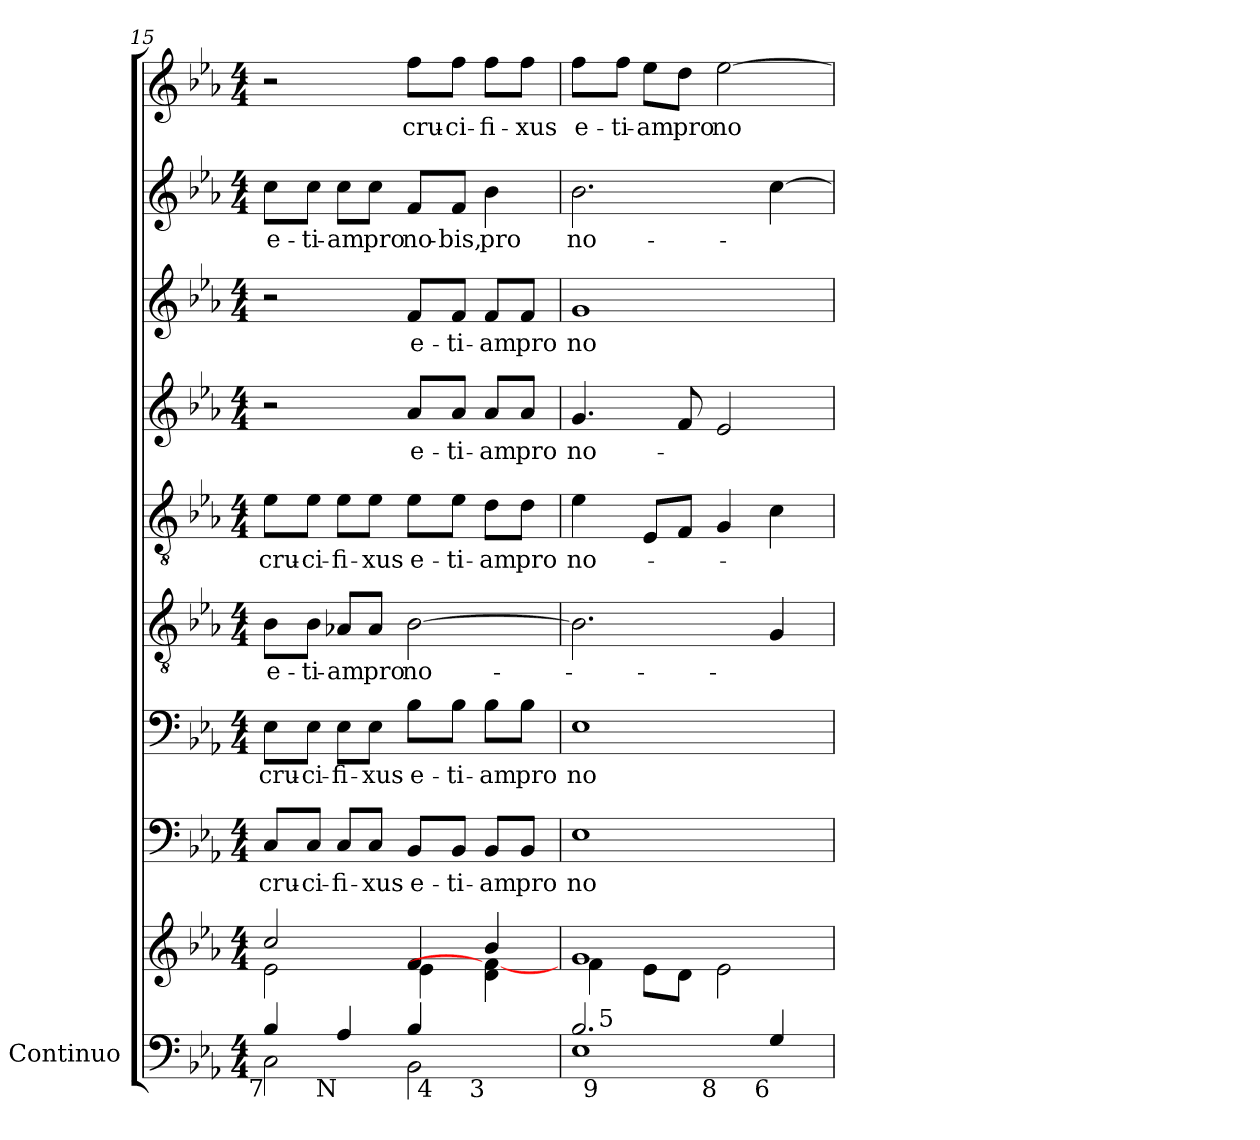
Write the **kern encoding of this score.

**kern	**kern	**kern	**text	**kern	**text	**kern	**text	**kern	**text	**kern	**text	**kern	**text	**kern	**text	**kern	**text
*part9	*part9	*part8	*part8	*part7	*part7	*part6	*part6	*part5	*part5	*part4	*part4	*part3	*part3	*part2	*part2	*part1	*part1
*staff10	*staff9	*staff8	*staff8	*staff7	*staff7	*staff6	*staff6	*staff5	*staff5	*staff4	*staff4	*staff3	*staff3	*staff2	*staff2	*staff1	*staff1
*I"Continuo	*	*	*	*	*	*	*	*	*	*	*	*	*	*	*	*	*
*clefF4	*clefG2	*clefF4	*	*clefF4	*	*clefGv2	*	*clefGv2	*	*clefG2	*	*clefG2	*	*clefG2	*	*clefG2	*
*k[b-e-a-]	*k[b-e-a-]	*k[b-e-a-]	*	*k[b-e-a-]	*	*k[b-e-a-]	*	*k[b-e-a-]	*	*k[b-e-a-]	*	*k[b-e-a-]	*	*k[b-e-a-]	*	*k[b-e-a-]	*
*c:	*c:	*c:	*	*c:	*	*c:	*	*c:	*	*c:	*	*c:	*	*c:	*	*c:	*
*M4/4	*M4/4	*M4/4	*	*M4/4	*	*M4/4	*	*M4/4	*	*M4/4	*	*M4/4	*	*M4/4	*	*M4/4	*
=15	=15	=15	=15	=15	=15	=15	=15	=15	=15	=15	=15	=15	=15	=15	=15	=15	=15
*^	*^	*	*	*	*	*	*	*	*	*	*	*	*	*	*	*	*
!	!	!	!	!	!LO:LY:b:color=#000000	!	!	!	!	!	!	!	!	!	!	!	!	!	!
!	!	!	!	!	!	!	!LO:LY:b:color=#000000	!	!	!	!	!	!	!	!	!	!	!	!
!	!	!	!	!	!	!	!	!	!LO:LY:b:color=#000000	!	!	!	!	!	!	!	!	!	!
!	!	!	!	!	!	!	!	!	!	!	!LO:LY:b:color=#000000	!	!	!	!	!	!	!	!
!LO:TX:b:rj:t=7	!	!	!	!	!	!	!	!	!	!	!	!	!	!	!	!	!	!	!
!	!	!	!	!	!	!	!	!	!	!	!	!	!	!	!	!	!LO:LY:b:color=#000000	!	!
*	*^	*	*	*	*	*	*	*	*	*	*	*	*	*	*	*	*	*	*
4B-i/	2Ci\	2ryy	2cci/	2e-i\	8Ci/L	cru-	8E-i\L	cru-	8B-i\L	e-	8e-i\L	cru-	2r	.	2r	.	8cci\L	e-	2r	.
!	!	!	!	!	!	!LO:LY:b:color=#000000	!	!	!	!	!	!	!	!	!	!	!	!	!	!
!	!	!	!	!	!	!	!	!LO:LY:b:color=#000000	!	!	!	!	!	!	!	!	!	!	!	!
!	!	!	!	!	!	!	!	!	!	!LO:LY:b:color=#000000	!	!	!	!	!	!	!	!	!	!
!	!	!	!	!	!	!	!	!	!	!	!	!LO:LY:b:color=#000000	!	!	!	!	!	!	!	!
!	!	!	!	!	!	!	!	!	!	!	!	!	!	!	!	!	!	!LO:LY:b:color=#000000	!	!
.	.	.	.	.	8Ci/J	-ci-	8E-i\J	-ci-	8B-i\J	-ti-	8e-i\J	-ci-	.	.	.	.	8cci\J	-ti-	.	.
!	!	!	!	!	!	!LO:LY:b:color=#000000	!	!	!	!	!	!	!	!	!	!	!	!	!	!
!	!	!	!	!	!	!	!	!LO:LY:b:color=#000000	!	!	!	!	!	!	!	!	!	!	!	!
!	!	!	!	!	!	!	!	!	!	!LO:LY:b:color=#000000	!	!	!	!	!	!	!	!	!	!
!	!	!	!	!	!	!	!	!	!	!	!	!LO:LY:b:color=#000000	!	!	!	!	!	!	!	!
!LO:TX:b:rj:t=N	!	!	!	!	!	!	!	!	!	!	!	!	!	!	!	!	!	!	!	!
!	!	!	!	!	!	!	!	!	!	!	!	!	!	!	!	!	!	!LO:LY:b:color=#000000	!	!
4A-i/	.	.	.	.	8Ci/L	-fi-	8E-i\L	-fi-	8A-Xi/L	-am	8e-i\L	-fi-	.	.	.	.	8cci\L	-am	.	.
!	!	!	!	!	!	!LO:LY:b:color=#000000	!	!	!	!	!	!	!	!	!	!	!	!	!	!
!	!	!	!	!	!	!	!	!LO:LY:b:color=#000000	!	!	!	!	!	!	!	!	!	!	!	!
!	!	!	!	!	!	!	!	!	!	!LO:LY:b:color=#000000	!	!	!	!	!	!	!	!	!	!
!	!	!	!	!	!	!	!	!	!	!	!	!LO:LY:b:color=#000000	!	!	!	!	!	!	!	!
!	!	!	!	!	!	!	!	!	!	!	!	!	!	!	!	!	!	!LO:LY:b:color=#000000	!	!
.	.	.	.	.	8Ci/J	-xus	8E-i\J	-xus	8A-i/J	pro	8e-i\J	-xus	.	.	.	.	8cci\J	pro	.	.
!	!	!	!	!	!	!LO:LY:b:color=#000000	!	!	!	!	!	!	!	!	!	!	!	!	!	!
!	!	!	!	!	!	!	!	!LO:LY:b:color=#000000	!	!	!	!	!	!	!	!	!	!	!	!
!	!	!	!	!	!	!	!	!	!	!LO:LY:b:color=#000000	!	!	!	!	!	!	!	!	!	!
!	!	!	!	!	!	!	!	!	!	!	!	!LO:LY:b:color=#000000	!	!	!	!	!	!	!	!
!	!	!	!	!	!	!	!	!	!	!	!	!	!	!LO:LY:b:color=#000000	!	!	!	!	!	!
!	!	!	!	!	!	!	!	!	!	!	!	!	!	!	!	!LO:LY:b:color=#000000	!	!	!	!
!	!	!	!	!	!	!	!	!	!	!	!	!	!	!	!	!	!	!LO:LY:b:color=#000000	!	!
!	!	!	!	!	!	!	!	!	!	!	!	!	!	!	!	!	!	!	!	!LO:LY:b:color=#000000
4B-i/	2BB-i\	32ryy	4fi/	4e-i\	8BB-i/L	e-	8B-i\L	e-	[2B-i\	no-	8e-i\L	e-	8a-i/L	e-	8fi/L	e-	8fi/L	no-	8ffi\L	cru-
.	.	64ryy	.	.	.	.	.	.	.	.	.	.	.	.	.	.	.	.	.	.
.	.	128ryy	.	.	.	.	.	.	.	.	.	.	.	.	.	.	.	.	.	.
.	.	1024ryy	.	.	.	.	.	.	.	.	.	.	.	.	.	.	.	.	.	.
!	!	!LO:TX:b:rj:t=4	!	!	!	!	!	!	!	!	!	!	!	!	!	!	!	!	!	!
.	.	4ryy	.	.	.	.	.	.	.	.	.	.	.	.	.	.	.	.	.	.
!	!	!	!	!	!	!LO:LY:b:color=#000000	!	!	!	!	!	!	!	!	!	!	!	!	!	!
!	!	!	!	!	!	!	!	!LO:LY:b:color=#000000	!	!	!	!	!	!	!	!	!	!	!	!
!	!	!	!	!	!	!	!	!	!	!	!	!LO:LY:b:color=#000000	!	!	!	!	!	!	!	!
!	!	!	!	!	!	!	!	!	!	!	!	!	!	!LO:LY:b:color=#000000	!	!	!	!	!	!
!	!	!	!	!	!	!	!	!	!	!	!	!	!	!	!	!LO:LY:b:color=#000000	!	!	!	!
!	!	!	!	!	!	!	!	!	!	!	!	!	!	!	!	!	!	!LO:LY:b:color=#000000	!	!
!	!	!	!	!	!	!	!	!	!	!	!	!	!	!	!	!	!	!	!	!LO:LY:b:color=#000000
.	.	.	.	.	8BB-i/J	-ti-	8B-i\J	-ti-	.	.	8e-i\J	-ti-	8a-i/J	-ti-	8fi/J	-ti-	8fi/J	-bis,	8ffi\J	-ci-
!	!	!	!	!	!	!LO:LY:b:color=#000000	!	!	!	!	!	!	!	!	!	!	!	!	!	!
!	!	!	!	!	!	!	!	!LO:LY:b:color=#000000	!	!	!	!	!	!	!	!	!	!	!	!
!	!	!	!	!	!	!	!	!	!	!	!	!LO:LY:b:color=#000000	!	!	!	!	!	!	!	!
!	!	!	!	!	!	!	!	!	!	!	!	!	!	!LO:LY:b:color=#000000	!	!	!	!	!	!
!	!	!	!	!	!	!	!	!	!	!	!	!	!	!	!	!LO:LY:b:color=#000000	!	!	!	!
!	!	!	!	!	!	!	!	!	!	!	!	!	!	!	!	!	!	!LO:LY:b:color=#000000	!	!
!LO:TX:b:rj:t=3	!	!	!	!	!	!	!	!	!	!	!	!	!	!	!	!	!	!	!	!
!	!	!	!	!	!	!	!	!	!	!	!	!	!	!	!	!	!	!	!	!LO:LY:b:color=#000000
4ryy	.	.	4b-i/	4di\ 4fi_	8BB-i/L	-am	8B-i\L	-am	.	.	8di\L	-am	8a-i/L	-am	8fi/L	-am	4b-i\	pro	8ffi\L	-fi-
.	.	8ryy	.	.	.	.	.	.	.	.	.	.	.	.	.	.	.	.	.	.
!	!	!	!	!	!	!LO:LY:b:color=#000000	!	!	!	!	!	!	!	!	!	!	!	!	!	!
!	!	!	!	!	!	!	!	!LO:LY:b:color=#000000	!	!	!	!	!	!	!	!	!	!	!	!
!	!	!	!	!	!	!	!	!	!	!	!	!LO:LY:b:color=#000000	!	!	!	!	!	!	!	!
!	!	!	!	!	!	!	!	!	!	!	!	!	!	!LO:LY:b:color=#000000	!	!	!	!	!	!
!	!	!	!	!	!	!	!	!	!	!	!	!	!	!	!	!LO:LY:b:color=#000000	!	!	!	!
!	!	!	!	!	!	!	!	!	!	!	!	!	!	!	!	!	!	!	!	!LO:LY:b:color=#000000
.	.	.	.	.	8BB-i/J	pro	8B-i\J	pro	.	.	8di\J	pro	8a-i/J	pro	8fi/J	pro	.	.	8ffi\J	-xus
.	.	16ryy	.	.	.	.	.	.	.	.	.	.	.	.	.	.	.	.	.	.
.	.	256..ryy	.	.	.	.	.	.	.	.	.	.	.	.	.	.	.	.	.	.
*	*v	*v	*	*	*	*	*	*	*	*	*	*	*	*	*	*	*	*	*	*
!!LO:PB:g=z
=16	=16	=16	=16	=16	=16	=16	=16	=16	=16	=16	=16	=16	=16	=16	=16	=16	=16	=16	=16
*	*^	*	*	*	*	*	*	*	*	*	*	*	*	*	*	*	*	*	*
!	!	!	!	!	!	!LO:LY:b:color=#000000	!	!	!	!	!	!	!	!	!	!	!	!	!	!
*	*v	*v	*	*	*	*	*	*	*	*	*	*	*	*	*	*	*	*	*	*
*	*^	*	*	*	*	*	*	*	*	*	*	*	*	*	*	*	*	*	*
!	!	!	!	!	!	!	!	!LO:LY:b:color=#000000	!	!	!	!	!	!	!	!	!	!	!	!
*	*v	*v	*	*	*	*	*	*	*	*	*	*	*	*	*	*	*	*	*	*
*	*^	*	*	*	*	*	*	*	*	*	*	*	*	*	*	*	*	*	*
!	!	!	!	!	!	!	!	!	!	!	!	!LO:LY:b:color=#000000	!	!	!	!	!	!	!	!
*	*v	*v	*	*	*	*	*	*	*	*	*	*	*	*	*	*	*	*	*	*
*	*^	*	*	*	*	*	*	*	*	*	*	*	*	*	*	*	*	*	*
!	!	!	!	!	!	!	!	!	!	!	!	!	!	!LO:LY:b:color=#000000	!	!	!	!	!	!
*	*v	*v	*	*	*	*	*	*	*	*	*	*	*	*	*	*	*	*	*	*
*	*^	*	*	*	*	*	*	*	*	*	*	*	*	*	*	*	*	*	*
!	!	!	!	!	!	!	!	!	!	!	!	!	!	!	!	!LO:LY:b:color=#000000	!	!	!	!
*	*v	*v	*	*	*	*	*	*	*	*	*	*	*	*	*	*	*	*	*	*
*	*^	*	*	*	*	*	*	*	*	*	*	*	*	*	*	*	*	*	*
!	!	!	!	!	!	!	!	!	!	!	!	!	!	!	!	!	!	!LO:LY:b:color=#000000	!	!
*	*v	*v	*	*	*	*	*	*	*	*	*	*	*	*	*	*	*	*	*	*
*	*^	*	*	*	*	*	*	*	*	*	*	*	*	*	*	*	*	*	*
!	!	!	!	!	!	!	!	!	!	!	!	!	!	!	!	!	!	!	!	!LO:LY:b:color=#000000
*	*	*^	*	*	*	*	*	*	*	*	*	*	*	*	*	*	*	*	*	*
2.B-i/	1E-i	32ryy	2ryy	1gi	4fi\	1E-i	no-	1E-i	no-	2.B-i\]	.	4e-i\	no-	4.gi/	no-	1gi	no-	2.b-i\	no-	8ffi\L	e-
.	.	64ryy	.	.	.	.	.	.	.	.	.	.	.	.	.	.	.	.	.	.	.
.	.	128...ryy	.	.	.	.	.	.	.	.	.	.	.	.	.	.	.	.	.	.	.
!	!	!LO:TX:b:rj:t=9	!	!	!	!	!	!	!	!	!	!	!	!	!	!	!	!	!	!	!
!	!	!LO:TX:t=5	!	!	!	!	!	!	!	!	!	!	!	!	!	!	!	!	!	!	!
.	.	2ryy	.	.	.	.	.	.	.	.	.	.	.	.	.	.	.	.	.	.	.
!	!	!	!	!	!	!	!	!	!	!	!	!	!	!	!	!	!	!	!	!	!LO:LY:b:color=#000000
.	.	.	.	.	.	.	.	.	.	.	.	.	.	.	.	.	.	.	.	8ffi\J	-ti-
!	!	!	!	!	!	!	!	!	!	!	!	!	!	!	!	!	!	!	!	!	!LO:LY:b:color=#000000
.	.	.	.	.	8e-i\L	.	.	.	.	.	.	8E-i/L	.	.	.	.	.	.	.	8ee-i\L	-am
!	!	!	!	!	!	!	!	!	!	!	!	!	!	!	!	!	!	!	!	!	!LO:LY:b:color=#000000
.	.	.	.	.	8di\J	.	.	.	.	.	.	8Fi/J	.	8fi/	.	.	.	.	.	8ddi\J	pro
!	!	!	!LO:TX:b:rj:t=8	!	!	!	!	!	!	!	!	!	!	!	!	!	!	!	!	!	!
!	!	!	!	!	!	!	!	!	!	!	!	!	!	!	!	!	!	!	!	!	!LO:LY:b:color=#000000
.	.	.	2ryy	.	2e-i\	.	.	.	.	.	.	4Gi/	.	2e-i/	.	.	.	.	.	[2ee-i\	no-
.	.	4ryy	.	.	.	.	.	.	.	.	.	.	.	.	.	.	.	.	.	.	.
!LO:TX:b:rj:t=6	!	!	!	!	!	!	!	!	!	!	!	!	!	!	!	!	!	!	!	!	!
4Gi/	.	.	.	.	.	.	.	.	.	4Gi/	.	4ci\	.	.	.	.	.	[4cci\	.	.	.
.	.	8ryy	.	.	.	.	.	.	.	.	.	.	.	.	.	.	.	.	.	.	.
.	.	16ryy	.	.	.	.	.	.	.	.	.	.	.	.	.	.	.	.	.	.	.
.	.	1024ryy	.	.	.	.	.	.	.	.	.	.	.	.	.	.	.	.	.	.	.
*v	*v	*v	*v	*	*	*	*	*	*	*	*	*	*	*	*	*	*	*	*	*	*
*	*v	*v	*	*	*	*	*	*	*	*	*	*	*	*	*	*	*	*
=	=	=	=	=	=	=	=	=	=	=	=	=	=	=	=	=	=
*-	*-	*-	*-	*-	*-	*-	*-	*-	*-	*-	*-	*-	*-	*-	*-	*-	*-
